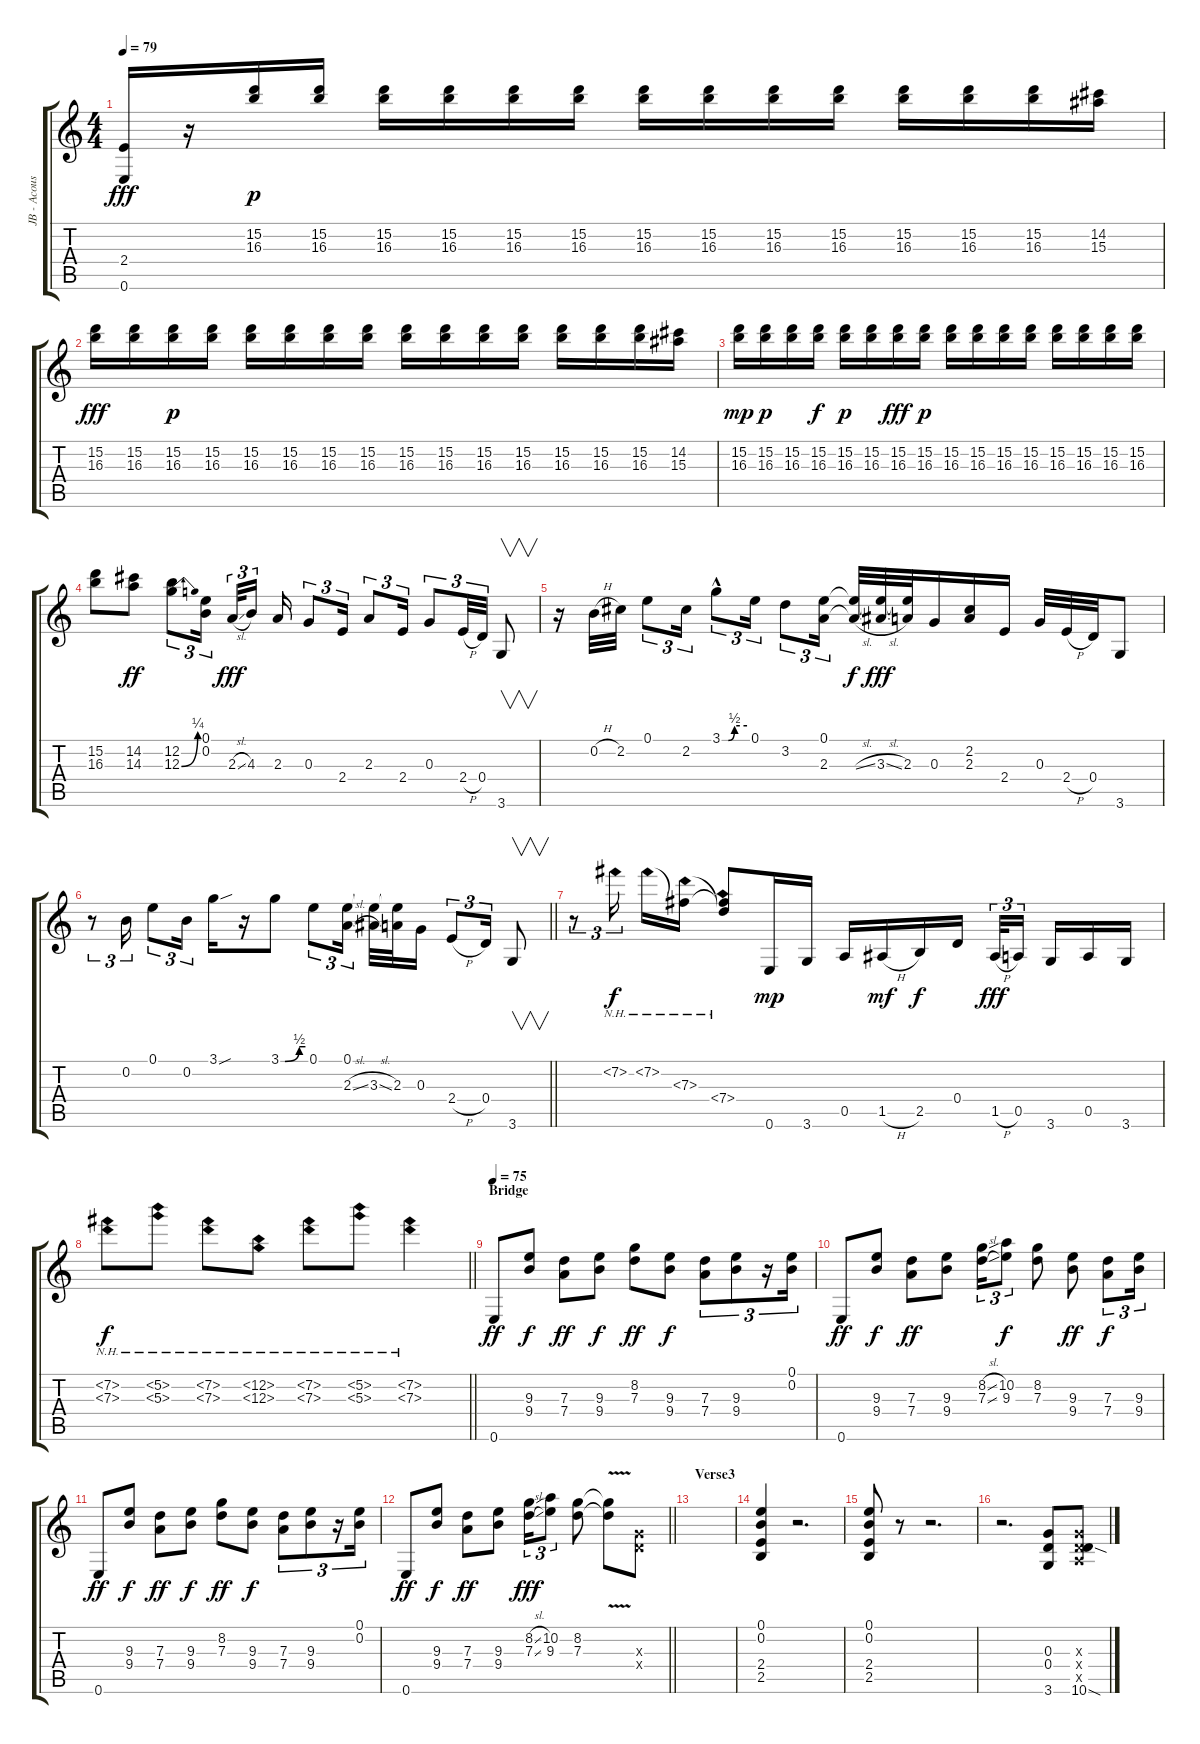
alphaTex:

\track ("JB - Acoustic Guitar" "JB - Acous") {instrument acousticguitarsteel}
\staff {score tabs}
\tuning (E4 B3 G3 D3 A2 E2) {hide}
\ts (4 4)
\tempo 79
\clef g2
\ks c
(2.4 0.6).16{dy fff} r.16 (15.2 16.3).16{dy p} (15.2 16.3).16 (15.2 16.3).16 (15.2 16.3).16 (15.2 16.3).16 (15.2 16.3).16 (15.2 16.3).16 (15.2 16.3).16 (15.2 16.3).16 (15.2 16.3).16 (15.2 16.3).16 (15.2 16.3).16 (15.2 16.3).16 (14.2 15.3).16 |
(15.2 16.3).16{dy fff} (15.2 16.3).16 (15.2 16.3).16{dy p} (15.2 16.3).16 (15.2 16.3).16 (15.2 16.3).16 (15.2 16.3).16 (15.2 16.3).16 (15.2 16.3).16 (15.2 16.3).16 (15.2 16.3).16 (15.2 16.3).16 (15.2 16.3).16 (15.2 16.3).16 (15.2 16.3).16 (14.2 15.3).16 |
(15.2 16.3).16{dy mp} (15.2 16.3).16{dy p} (15.2 16.3).16 (15.2 16.3).16{dy f} (15.2 16.3).16{dy p} (15.2 16.3).16 (15.2 16.3).16{dy fff} (15.2 16.3).16{dy p} (15.2 16.3).16 (15.2 16.3).16 (15.2 16.3).16 (15.2 16.3).16 (15.2 16.3).16 (15.2 16.3).16 (15.2 16.3).16 (15.2 16.3).16 |
(15.2 16.3).8 (14.2 14.3).8{dy ff} (12.2 12.3{be (bend 0 0 60 1)}).8{tu (3 2)} (0.1 0.2).16{tu (3 2) beam splitsecondary} 2.3{sl}.32{tu (3 2) dy fff} 4.3.16{tu (3 2) beam splitsecondary} 2.3.16 0.3.8{tu (3 2)} 2.4.16{tu (3 2)} 2.3.8{tu (3 2)} 2.4.16{tu (3 2)} 0.3.8{tu (3 2)} 2.4{h}.32{tu (3 2)} 0.4.32{tu (3 2)} 3.6.8{v} |
r.16 0.2{h}.32 2.2.32 0.1.8{tu (3 2)} 2.2.16{tu (3 2)} 3.1{be (custom 0 0 15 0 30 2 60 2) hac}.8{tu (3 2)} 0.1.16{tu (3 2)} 3.2.8{tu (3 2)} (0.1 2.3).16{tu (3 2)} (0.1{t} 2.3{sl t}).32{dy f} (0.1{t} 3.3{sl}).32{dy fff} (0.1{t} 2.3).32 0.3.16 (2.2 2.3).16 2.4.16 0.3.32 2.4{h}.32 0.4.32 3.6.8 |
\barLineRight lightlight
r.8{tu (3 2)} 0.2.16{tu (3 2)} 0.1.8{tu (3 2)} 0.2.16{tu (3 2)} 3.1{sou}.16 r.16 3.1{be (custom 0 0 10 0 45 2 60 2)}.8 0.1.8{tu (3 2)} (0.1 2.3{sl}).16{tu (3 2) beam splitsecondary} (0.1{t} 3.3{sl}).32 (0.1{t} 2.3).32 0.3.16 2.4{h}.8{tu (3 2)} 0.4.16{tu (3 2)} 3.6.8{v} |
r.8{tu (3 2)} 7.2{nh}.16{tu (3 2) dy f beam splitsecondary} 7.2{nh}.16 (7.2{t} 7.3{nh}).16 (7.2{t} 7.3{t} 7.4{nh}).8 0.6.16{dy mp} 3.6.16 0.5.16 1.5{h}.16{dy mf} 2.5.16{dy f} 0.4.16 1.5{h}.32{tu (3 2) dy fff} 0.5.16{tu (3 2) beam splitsecondary} 3.6.16 0.5.16 3.6.16 |
\barLineRight lightlight
(7.2{nh} 7.3{nh}).8{dy f} (5.2{nh} 5.3{nh}).8 (7.2{nh} 7.3{nh}).8 (12.2{nh} 12.3{nh}).8 (7.2{nh} 7.3{nh}).8 (5.2{nh} 5.3{nh}).8 (7.2{nh} 7.3{nh}).4 |
\section ("" "Bridge")
\tempo 75
0.6.8{dy ff} (9.3 9.4).8{dy f} (7.3 7.4).8{dy ff} (9.3 9.4).8{dy f} (8.2 7.3).8{dy ff} (9.3 9.4).8{dy f} (7.3 7.4).8{tu (3 2)} (9.3 9.4).8{tu (3 2)} r.16{tu (3 2)} (0.1 0.2).16{tu (3 2)} |
0.6.8{dy ff} (9.3 9.4).8{dy f} (7.3 7.4).8{dy ff} (9.3 9.4).8 (8.2{sl} 7.3{sl}).16{tu (3 2)} (10.2 9.3).8{tu (3 2) dy f} (8.2 7.3).8 (9.3 9.4).8{dy ff} (7.3 7.4).8{tu (3 2) dy f} (9.3 9.4).16{tu (3 2)} |
0.6.8{dy ff} (9.3 9.4).8{dy f} (7.3 7.4).8{dy ff} (9.3 9.4).8{dy f} (8.2 7.3).8{dy ff} (9.3 9.4).8{dy f} (7.3 7.4).8{tu (3 2)} (9.3 9.4).8{tu (3 2)} r.16{tu (3 2)} (0.1 0.2).16{tu (3 2)} |
\barLineRight lightlight
0.6.8{dy ff volume 15} (9.3 9.4).8{dy f} (7.3 7.4).8{dy ff} (9.3 9.4).8 (8.2{sl} 7.3{sl}).16{tu (3 2) dy fff} (10.2 9.3).8{tu (3 2)} (8.2 7.3).8 (8.2{v t} 7.3{v t}).8 (0.3{x} 0.4{x}).8 |
\section ("" "Verse3")
|
(0.1 0.2 2.4 2.5).4{volume 16} r.2{d} |
(0.1 0.2 2.4 2.5).8 r.8 r.2{d} |
r.2{d} (0.3 0.4 3.6).8 (0.3{x} 0.4{x} 0.5{x} 10.6{sod}).8
